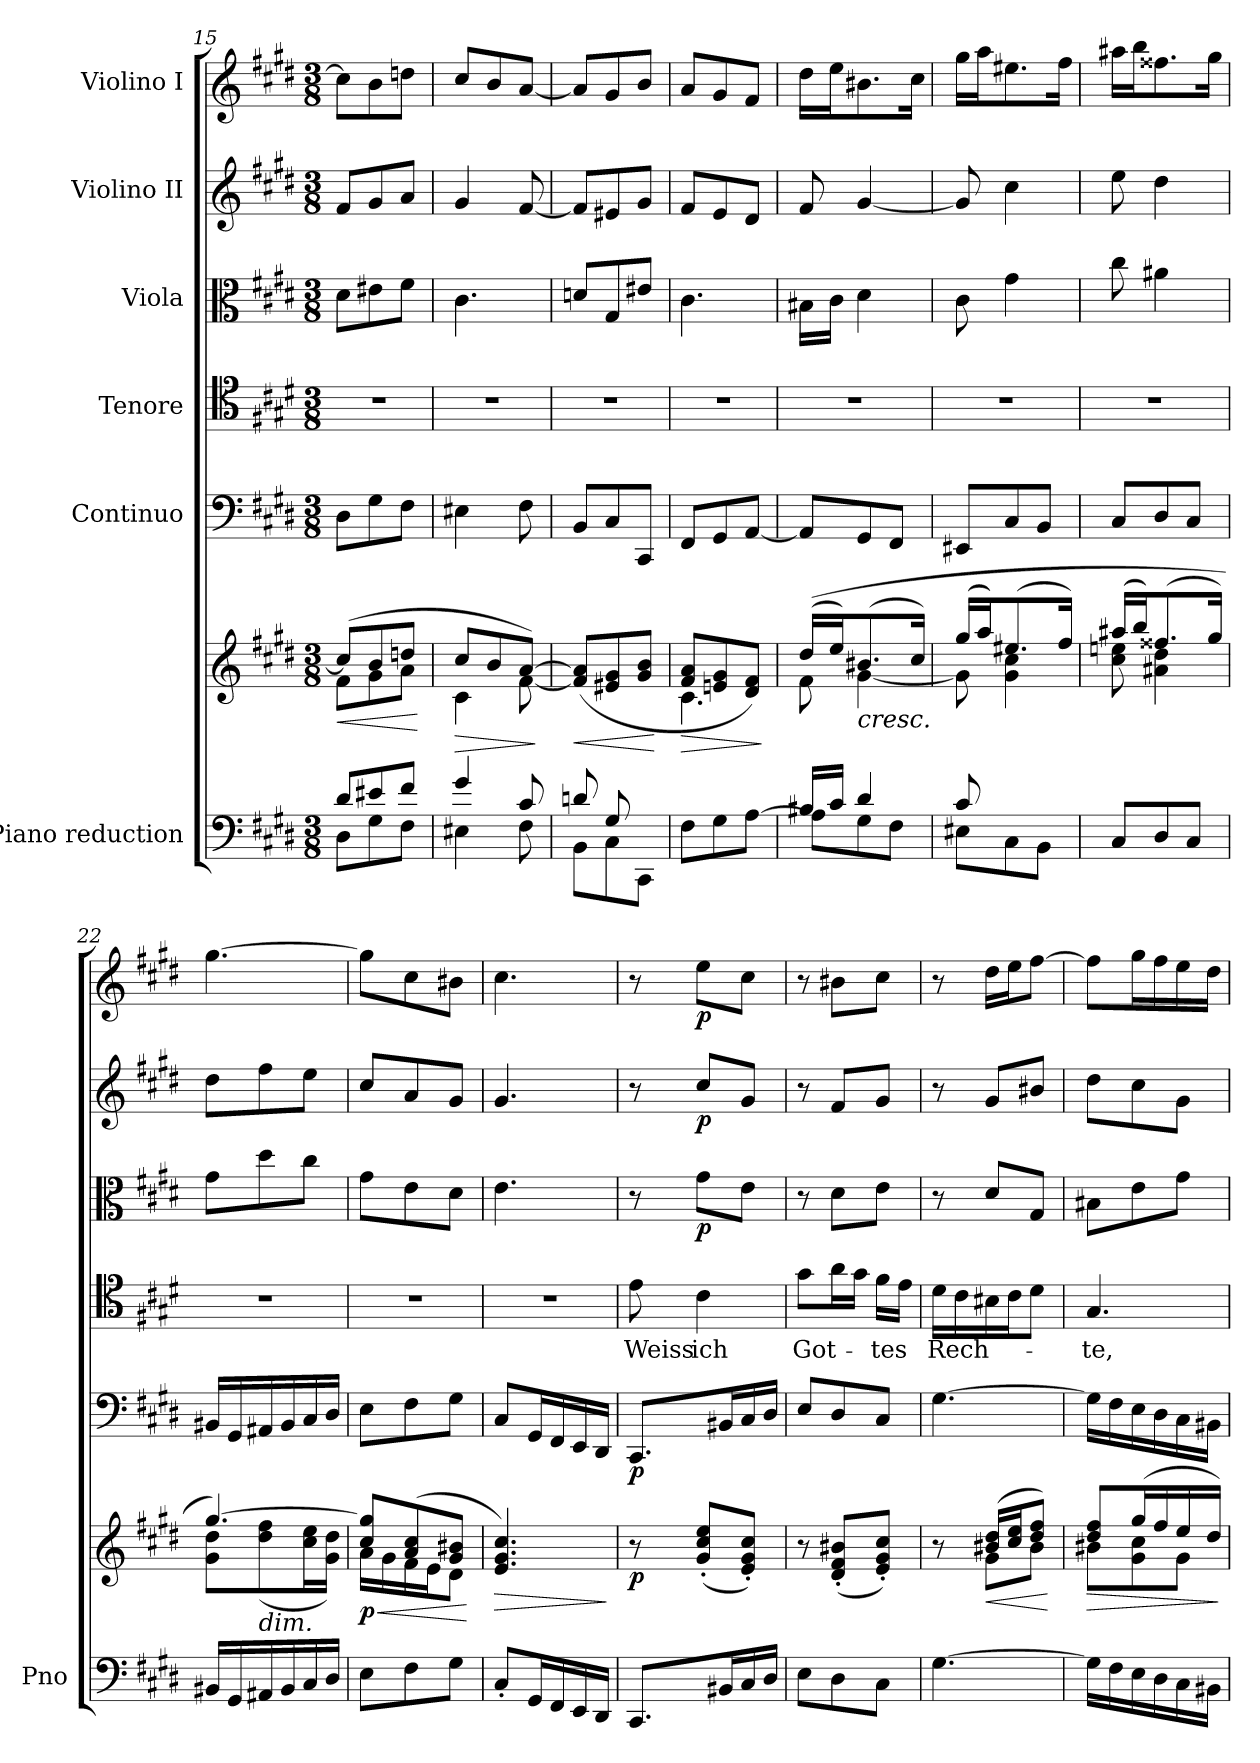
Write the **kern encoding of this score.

**kern	**kern	**dynam	**kern	**dynam	**kern	**text	**kern	**dynam	**kern	**dynam	**kern	**dynam
*part6	*part6	*part6	*part5	*part5	*part4	*part4	*part3	*part3	*part2	*part2	*part1	*part1
*staff7	*staff6	*staff6/7	*staff5	*staff5	*staff4	*staff4	*staff3	*staff3	*staff2	*staff2	*staff1	*staff1
*I"Piano reduction	*	*	*I"Continuo	*	*I"Tenore	*	*I"Viola	*	*I"Violino II	*	*I"Violino I	*
*I'Pno	*	*	*	*	*	*	*	*	*	*	*	*
*clefF4	*clefG2	*	*clefF4	*	*clefC4	*	*clefC3	*	*clefG2	*	*clefG2	*
*k[f#c#g#d#]	*k[f#c#g#d#]	*	*k[f#c#g#d#]	*	*k[f#c#g#d#]	*	*k[f#c#g#d#]	*	*k[f#c#g#d#]	*	*k[f#c#g#d#]	*
*M3/8	*M3/8	*	*M3/8	*	*M3/8	*	*M3/8	*	*M3/8	*	*M3/8	*
=15	=15	=15	=15	=15	=15	=15	=15	=15	=15	=15	=15	=15
*^	*	*	*	*	*	*	*	*	*	*	*	*
!	!	!	!LO:HP:b	!	!	!	!	!	!	!	!	!	!
*	*	*^	*	*	*	*	*	*	*	*	*	*	*
8d#/L	8D#\L	(8cc#/L]	8f#\L	<	8D#\L	.	4.r	.	8d#\L	.	8f#/L	.	8cc#\L]	.
8e#X/	8G#\	8b/	8g#\	.	8G#\	.	.	.	8e#X\	.	8g#/	.	8b\	.
8f#/J	8F#\J	8ddn/J	8a\J	.	8F#\J	.	.	.	8f#\J	.	8a/J	.	8ddn\J	.
*v	*v	*	*	*	*	*	*	*	*	*	*	*	*	*
*	*v	*v	*	*	*	*	*	*	*	*	*	*	*
.	.	[	.	.	.	.	.	.	.	.	.	.
=16	=16	=16	=16	=16	=16	=16	=16	=16	=16	=16	=16	=16
*^	*	*	*	*	*	*	*	*	*	*	*	*
!	!	!	!LO:HP:b	!	!	!	!	!	!	!	!	!	!
*	*	*^	*	*	*	*	*	*	*	*	*	*	*
4g#/	4E#X\	8cc#/L	4c#\	>	4E#X\	.	4.r	.	4.c#\	.	4g#/	.	8cc#/L	.
.	.	8b/	.	.	.	.	.	.	.	.	.	.	8b/	.
8c#/	8F#\	[8a/J)	[8f#\	.	8F#\	.	.	.	.	.	[8f#/	.	[8a/J	.
*v	*v	*	*	*	*	*	*	*	*	*	*	*	*	*
*	*v	*v	*	*	*	*	*	*	*	*	*	*	*
.	.	]	.	.	.	.	.	.	.	.	.	.
=17	=17	=17	=17	=17	=17	=17	=17	=17	=17	=17	=17	=17
*^	*	*	*	*	*	*	*	*	*	*	*	*
!	!	!	!LO:HP:b	!	!	!	!	!	!	!	!	!	!
*	*	*^	*	*	*	*	*	*	*	*	*	*	*
8dn/L	8BB\L	(8f#/] 8a/]L	4ryy	<	8BB/L	.	4.r	.	8dn/L	.	8f#/L]	.	8a/L]	.
8G#/	8C#\	8e#X/ 8g#/	.	.	8C#/	.	.	.	8G#/	.	8e#X/	.	8g#/	.
8ryy	8CC#\J	8g#/ 8b/J	8e#\J	.	8CC#/J	.	.	.	8e#X/J	.	8g#/J	.	8b/J	.
*v	*v	*	*	*	*	*	*	*	*	*	*	*	*	*
*	*v	*v	*	*	*	*	*	*	*	*	*	*	*
.	.	[	.	.	.	.	.	.	.	.	.	.
=18	=18	=18	=18	=18	=18	=18	=18	=18	=18	=18	=18	=18
!	!	!LO:HP:b	!	!	!	!	!	!	!	!	!	!
*	*^	*	*	*	*	*	*	*	*	*	*	*
8F#\L	8f#/ 8a/L	4.c#\	>	8FF#/L	.	4.r	.	4.c#\	.	8f#/L	.	8a/L	.
8G#\	8en/ 8g#/	.	.	8GG#/	.	.	.	.	.	8e/	.	8g#/	.
[8A\J	8d#/ 8f#/J)	.	.	[8AA/J	.	.	.	.	.	8d#/J	.	8f#/J	.
*	*v	*v	*	*	*	*	*	*	*	*	*	*	*
.	.	]	.	.	.	.	.	.	.	.	.	.
=19	=19	=19	=19	=19	=19	=19	=19	=19	=19	=19	=19	=19
*^	*^	*	*	*	*	*	*	*	*	*	*	*
16B#X/LL	8A\L]	((16dd#/LL	8f#\	.	8AA/L]	.	4.r	.	16B#X\LL	.	8f#/	.	16dd#\LL	.
16c#/JJ	.	16ee/J)	.	.	.	.	.	.	16c#\JJ	.	.	.	16ee\J	.
!	!	!LO:TX:b:i:t=cresc.	!	!	!	!	!	!	!	!	!	!	!	!
4d#/	8G#\	(8.b#X/	[4g#\	.	8GG#/	.	.	.	4d#\	.	[4g#/	.	8.b#X\	.
.	8F#\J	.	.	.	8FF#/J	.	.	.	.	.	.	.	.	.
.	.	16cc#/Jk)	.	.	.	.	.	.	.	.	.	.	16cc#\Jk	.
=20	=20	=20	=20	=20	=20	=20	=20	=20	=20	=20	=20	=20	=20	=20
8c#/	8E#X\L	(16gg#/LL	8g#\]	.	8EE#X/L	.	4.r	.	8c#\	.	8g#/]	.	16gg#\LL	.
.	.	16aa/J)	.	.	.	.	.	.	.	.	.	.	16aa\J	.
4ryy	8C#\	(8.ee#X/	4g#\ 4cc#\	.	8C#/	.	.	.	4g#\	.	4cc#\	.	8.ee#X\	.
.	8BB\J	.	.	.	8BB/J	.	.	.	.	.	.	.	.	.
.	.	16ff#/Jk)	.	.	.	.	.	.	.	.	.	.	16ff#\Jk	.
*v	*v	*	*	*	*	*	*	*	*	*	*	*	*	*
=21	=21	=21	=21	=21	=21	=21	=21	=21	=21	=21	=21	=21	=21
8C#/L	(16aa#X/LL	8cc#\ 8een\	.	8C#/L	.	4.r	.	8cc#\	.	8ee\	.	16aa#X\LL	.
.	16bb/J)	.	.	.	.	.	.	.	.	.	.	16bb\J	.
8D#/	(8.ff##X/	4a#X\ 4dd#\	.	8D#/	.	.	.	4a#X\	.	4dd#\	.	8.ff##X\	.
8C#/J	.	.	.	8C#/J	.	.	.	.	.	.	.	.	.
.	16gg#/Jk)	.	.	.	.	.	.	.	.	.	.	16gg#\Jk	.
=22	=22	=22	=22	=22	=22	=22	=22	=22	=22	=22	=22	=22	=22
16BB#X/LL	[4.gg#/)	8g#\ 8dd#\L	.	16BB#X/LL	.	4.r	.	8g#\L	.	8dd#\L	.	[4.gg#\	.
16GG#/	.	.	.	16GG#/	.	.	.	.	.	.	.	.	.
!	!	!LO:TX:b:i:t=dim.	!	!	!	!	!	!	!	!	!	!	!
16AA#X/	.	(8dd#\ 8ff#\	.	16AA#X/	.	.	.	8dd#\	.	8ff#\	.	.	.
16BB#/	.	.	.	16BB#/	.	.	.	.	.	.	.	.	.
16C#/	.	16cc#\ 16ee\L	.	16C#/	.	.	.	8cc#\J	.	8ee\J	.	.	.
16D#/JJ	.	16g#\ 16dd#\JJ)	.	16D#/JJ	.	.	.	.	.	.	.	.	.
!!LO:PB:g=z
=23	=23	=23	=23	=23	=23	=23	=23	=23	=23	=23	=23	=23	=23
!	!	!	!LO:HP:b	!	!	!	!	!	!	!	!	!	!
!	!	!	!LO:DY:n=1:b	!	!	!	!	!	!	!	!	!	!
8E\L	8cc#/ 8gg#/]L	16a\LL	< p	8E\L	.	4.r	.	8g#\L	.	8cc#/L	.	8gg#\L]	.
.	.	16g#\	.	.	.	.	.	.	.	.	.	.	.
8F#\	(8a/ 8cc#/	16f#\	.	8F#\	.	.	.	8e\	.	8a/	.	8cc#\	.
.	.	16e\J	.	.	.	.	.	.	.	.	.	.	.
8G#\J	8g#/ 8b#X/J	8d#\J	.	8G#\J	.	.	.	8d#\J	.	8g#/J	.	8b#X\J	.
*	*v	*v	*	*	*	*	*	*	*	*	*	*	*
.	.	[	.	.	.	.	.	.	.	.	.	.
=24	=24	=24	=24	=24	=24	=24	=24	=24	=24	=24	=24	=24
!	!	!LO:HP:b	!	!	!	!	!	!	!	!	!	!
8C#'/L	4.e/ 4.g#/ 4.cc#/)	>	8C#/L	.	4.r	.	4.e\	.	4.g#/	.	4.cc#\	.
16GG#/L	.	.	16GG#/L	.	.	.	.	.	.	.	.	.
16FF#/	.	.	16FF#/	.	.	.	.	.	.	.	.	.
16EE/	.	.	16EE/	.	.	.	.	.	.	.	.	.
16DD#/JJ	.	.	16DD#/JJ	.	.	.	.	.	.	.	.	.
.	.	]	.	.	.	.	.	.	.	.	.	.
=25	=25	=25	=25	=25	=25	=25	=25	=25	=25	=25	=25	=25
!	!	!LO:DY:b	!	!LO:DY:b	!	!LO:LY:b	!	!	!	!	!	!
8.CC#/L	8r	p	8.CC#/L	p	8e\	Weiss	8r	.	8r	.	8r	.
!	!	!	!	!	!	!LO:LY:b	!	!LO:DY:b	!	!LO:DY:b	!	!LO:DY:b
.	(8g#/' 8cc#/' 8ee/'L	.	.	.	4c#\	ich	8g#\L	p	8cc#/L	p	8ee\L	p
16BB#X/L	.	.	16BB#X/L	.	.	.	.	.	.	.	.	.
16C#/	8e/' 8g#/' 8cc#/'J)	.	16C#/	.	.	.	8e\J	.	8g#/J	.	8cc#\J	.
16D#/JJ	.	.	16D#/JJ	.	.	.	.	.	.	.	.	.
=26	=26	=26	=26	=26	=26	=26	=26	=26	=26	=26	=26	=26
!	!	!	!	!	!	!LO:LY:b	!	!	!	!	!	!
8E\L	8r	.	8E/L	.	8g#\L	Got-	8r	.	8r	.	8r	.
8D#\	(8d#/' 8f#/' 8b#X/'L	.	8D#/	.	16a\L	.	8d#\L	.	8f#/L	.	8b#X\L	.
.	.	.	.	.	16g#\JJ	.	.	.	.	.	.	.
!	!	!	!	!	!	!LO:LY:b	!	!	!	!	!	!
8C#\J	8e/' 8g#/' 8cc#/'J)	.	8C#/J	.	16f#\LL	tes	8e\J	.	8g#/J	.	8cc#\J	.
.	.	.	.	.	16e\JJ	.	.	.	.	.	.	.
=27	=27	=27	=27	=27	=27	=27	=27	=27	=27	=27	=27	=27
*	*^	*	*	*	*	*	*	*	*	*	*	*
!	!	!	!	!	!	!	!LO:LY:b	!	!	!	!	!	!
[4.G#\	8r	8ryy	.	[4.G#\	.	16d#\LL	Rech-	8r	.	8r	.	8r	.
.	.	.	.	.	.	16c#\	.	.	.	.	.	.	.
!	!	!	!LO:HP:b	!	!	!	!	!	!	!	!	!	!
.	(16b#X/ 16dd#/LL	8g#\L	<	.	.	16B#X\	.	8d#/L	.	8g#/L	.	16dd#\LL	.
.	16cc#/ 16ee/J	.	.	.	.	16c#\J	.	.	.	.	.	16ee\J	.
.	8dd#/ 8ff#/J)	8b#\J	.	.	.	8d#\J	.	8G#/J	.	8b#X/J	.	[8ff#\J	.
*	*v	*v	*	*	*	*	*	*	*	*	*	*	*
.	.	[	.	.	.	.	.	.	.	.	.	.
=28	=28	=28	=28	=28	=28	=28	=28	=28	=28	=28	=28	=28
!	!	!LO:HP:b	!	!	!	!LO:LY:b	!	!	!	!	!	!
*	*^	*	*	*	*	*	*	*	*	*	*	*
16G#\LL]	8dd#/ 8ff#/L	8b#X\L	>	16G#\LL]	.	4.G#/	-te,	8B#X\L	.	8dd#\L	.	8ff#\L]	.
16F#\	.	.	.	16F#\	.	.	.	.	.	.	.	.	.
16E\	(16gg#/L	8g#\ 8cc#\	.	16E\	.	.	.	8e\	.	8cc#\	.	16gg#\L	.
16D#\	16ff#/	.	.	16D#\	.	.	.	.	.	.	.	16ff#\	.
16C#\	16ee/	8g#\J	.	16C#\	.	.	.	8g#\J	.	8g#\J	.	16ee\	.
16BB#X\JJ	16dd#/JJ)	.	.	16BB#X\JJ	.	.	.	.	.	.	.	16dd#\JJ	.
*	*v	*v	*	*	*	*	*	*	*	*	*	*	*
.	.	]	.	.	.	.	.	.	.	.	.	.
=	=	=	=	=	=	=	=	=	=	=	=	=
*-	*-	*-	*-	*-	*-	*-	*-	*-	*-	*-	*-	*-
